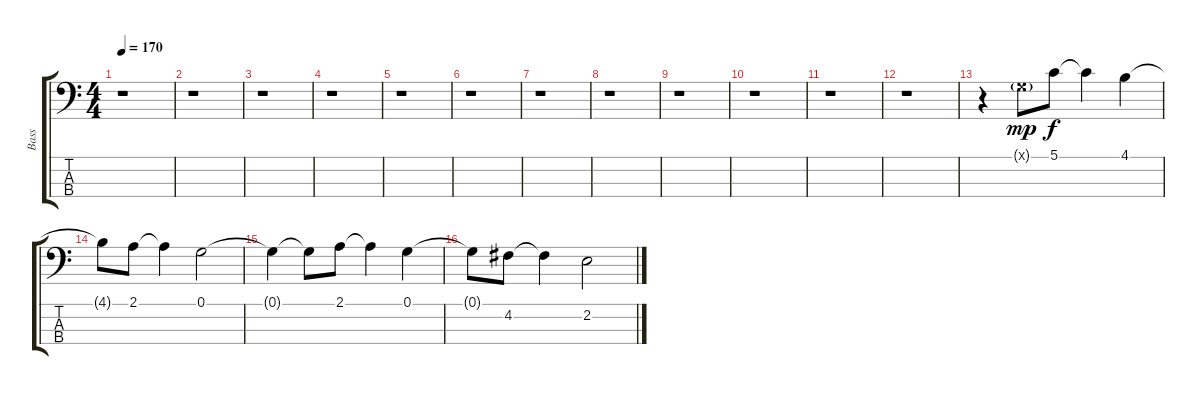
\track ("Bass" "Bass") {instrument electricbassfinger}
\staff {score tabs}
\tuning (G2 D2 A1 E1) {hide}
\ts (4 4)
\tempo 170
\clef f4
\ks c
r.1{dy mp instrument electricbassfinger} |
r.1 |
r.1 |
r.1 |
r.1 |
r.1 |
r.1 |
r.1 |
r.1 |
r.1 |
r.1 |
r.1 |
r.4 0.1{g x}.8 5.1.8{dy f} 5.1{t}.4 4.1.4 |
4.1{t}.8 2.1.8 2.1{t}.4 0.1.2 |
0.1{t}.4 0.1{t}.8 2.1.8 2.1{t}.4 0.1.4 |
0.1{t}.8 4.2.8 4.2{t}.4 2.2.2
